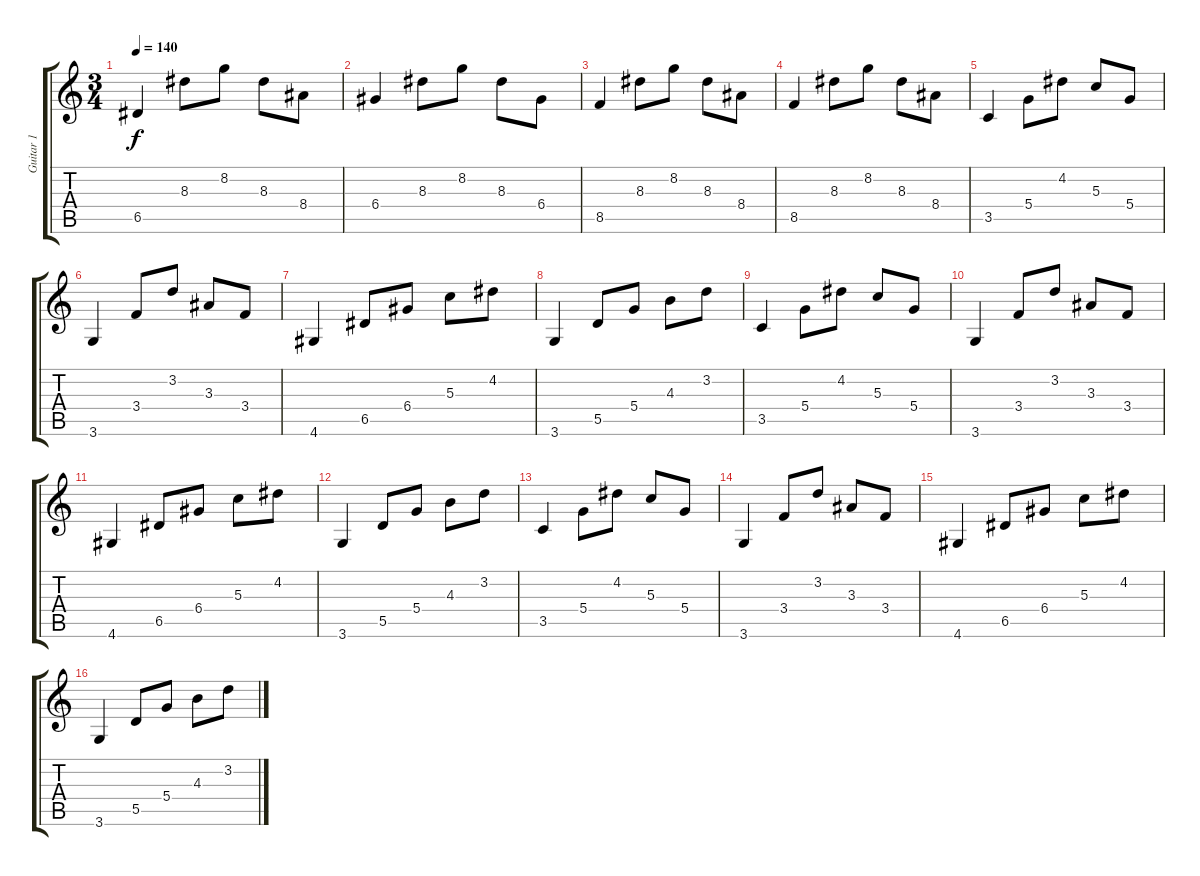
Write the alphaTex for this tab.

\track ("Guitar 1" "Guitar 1") {instrument acousticguitarsteel}
\staff {score tabs}
\tuning (E4 B3 G3 D3 A2 E2) {hide}
\ts (3 4)
\tempo 140
\clef g2
\ks c
6.5.4{dy f} 8.3.8 8.2.8 8.3.8 8.4.8 |
6.4.4 8.3.8 8.2.8 8.3.8 6.4.8 |
8.5.4 8.3.8 8.2.8 8.3.8 8.4.8 |
8.5.4 8.3.8 8.2.8 8.3.8 8.4.8 |
3.5.4 5.4.8 4.2.8 5.3.8 5.4.8 |
3.6.4 3.4.8 3.2.8 3.3.8 3.4.8 |
4.6.4 6.5.8 6.4.8 5.3.8 4.2.8 |
3.6.4 5.5.8 5.4.8 4.3.8 3.2.8 |
3.5.4 5.4.8 4.2.8 5.3.8 5.4.8 |
3.6.4 3.4.8 3.2.8 3.3.8 3.4.8 |
4.6.4 6.5.8 6.4.8 5.3.8 4.2.8 |
3.6.4 5.5.8 5.4.8 4.3.8 3.2.8 |
3.5.4 5.4.8 4.2.8 5.3.8 5.4.8 |
3.6.4 3.4.8 3.2.8 3.3.8 3.4.8 |
4.6.4 6.5.8 6.4.8 5.3.8 4.2.8 |
3.6.4 5.5.8 5.4.8 4.3.8 3.2.8
